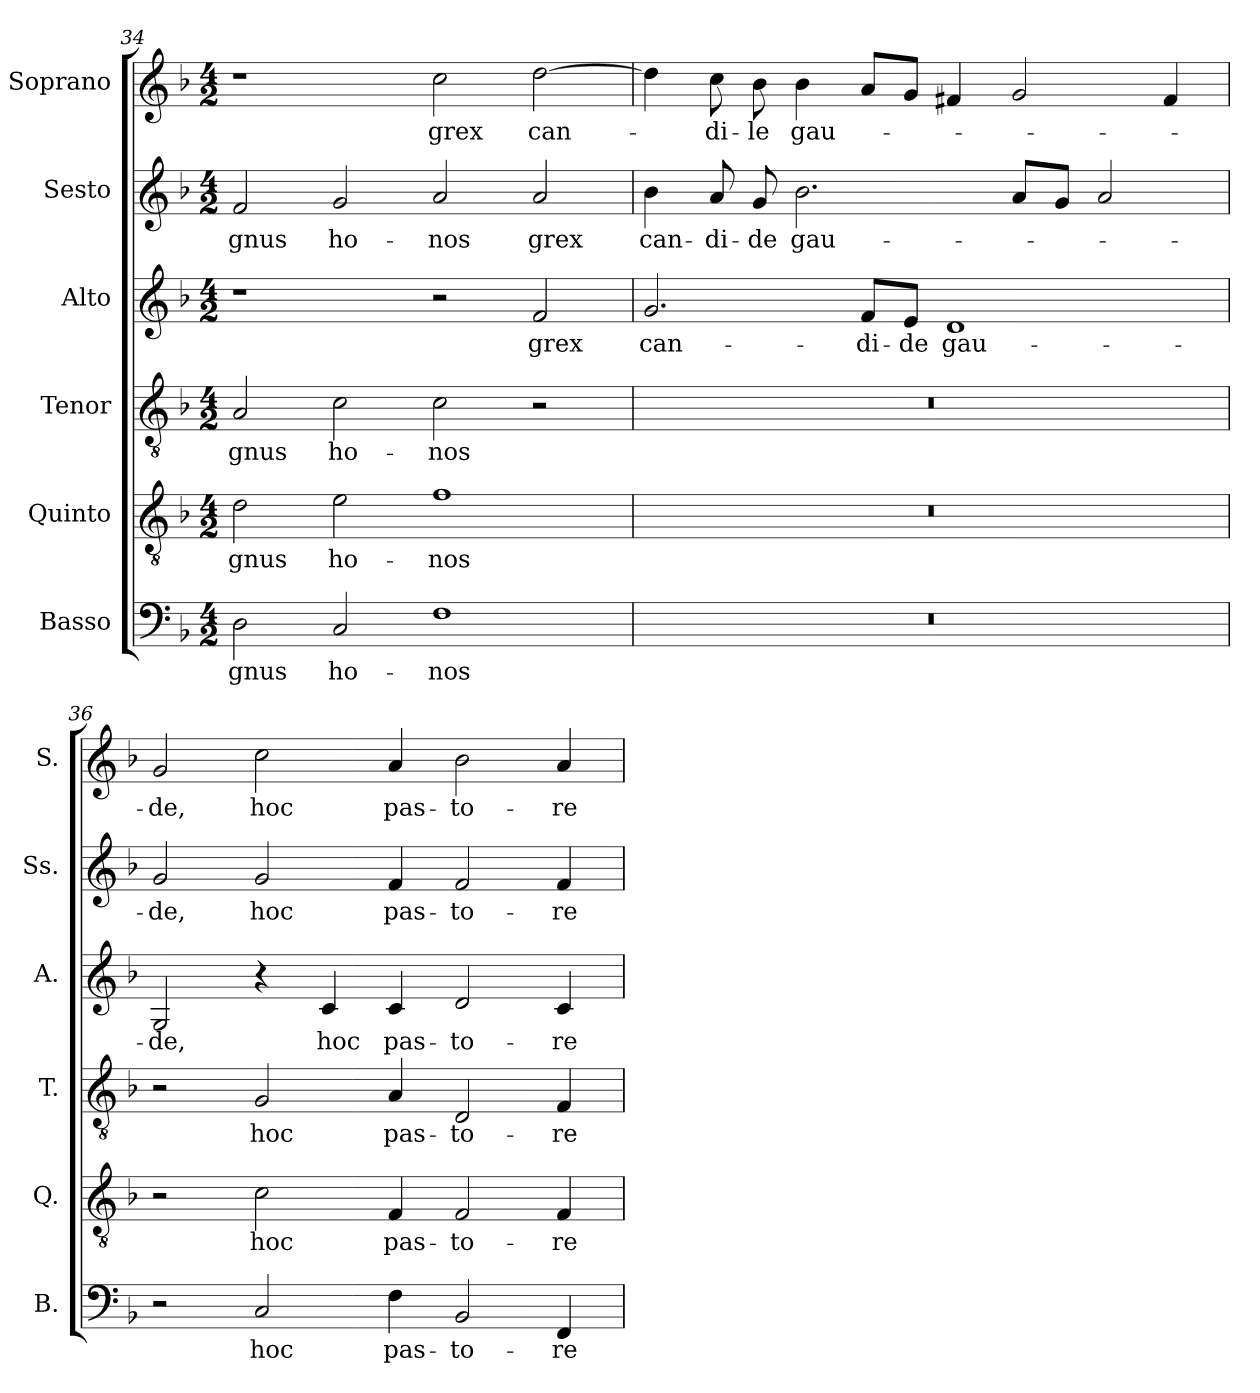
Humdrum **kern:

**kern	**text	**kern	**text	**kern	**text	**kern	**text	**kern	**text	**kern	**text
*part6	*part6	*part5	*part5	*part4	*part4	*part3	*part3	*part2	*part2	*part1	*part1
*staff6	*staff6	*staff5	*staff5	*staff4	*staff4	*staff3	*staff3	*staff2	*staff2	*staff1	*staff1
*I"Basso	*	*I"Quinto	*	*I"Tenor	*	*I"Alto	*	*I"Sesto	*	*I"Soprano	*
*I'B.	*	*I'Q.	*	*I'T.	*	*I'A.	*	*I'Ss.	*	*I'S.	*
*clefF4	*	*clefGv2	*	*clefGv2	*	*clefG2	*	*clefG2	*	*clefG2	*
*	*	*ITrd7c12	*	*ITrd7c12	*	*	*	*	*	*	*
*k[b-]	*	*k[b-]	*	*k[b-]	*	*k[b-]	*	*k[b-]	*	*k[b-]	*
*F:	*	*F:	*	*F:	*	*F:	*	*F:	*	*F:	*
*M4/2	*	*M4/2	*	*M4/2	*	*M4/2	*	*M4/2	*	*M4/2	*
=34	=34	=34	=34	=34	=34	=34	=34	=34	=34	=34	=34
!	!LO:LY:b:color=#000000	!	!	!	!	!	!	!	!	!	!
!	!	!	!LO:LY:b:color=#000000	!	!	!	!	!	!	!	!
!	!	!	!	!	!LO:LY:b:color=#000000	!	!	!	!	!	!
!	!	!	!	!	!	!	!	!	!LO:LY:b:color=#000000	!	!
2Di\	-gnus	2Di\	-gnus	2AAi/	-gnus	1r	.	2fi/	-gnus	1r	.
!	!LO:LY:b:color=#000000	!	!	!	!	!	!	!	!	!	!
!	!	!	!LO:LY:b:color=#000000	!	!	!	!	!	!	!	!
!	!	!	!	!	!LO:LY:b:color=#000000	!	!	!	!	!	!
!	!	!	!	!	!	!	!	!	!LO:LY:b:color=#000000	!	!
2Ci/	ho-	2Ei\	ho-	2Ci\	ho-	.	.	2gi/	ho-	.	.
!	!LO:LY:b:color=#000000	!	!	!	!	!	!	!	!	!	!
!	!	!	!LO:LY:b:color=#000000	!	!	!	!	!	!	!	!
!	!	!	!	!	!LO:LY:b:color=#000000	!	!	!	!	!	!
!	!	!	!	!	!	!	!	!	!LO:LY:b:color=#000000	!	!
!	!	!	!	!	!	!	!	!	!	!	!LO:LY:b:color=#000000
1Fi	-nos	1Fi	-nos	2Ci\	-nos	2r	.	2ai/	-nos	2cci\	grex
!	!	!	!	!	!	!	!LO:LY:b:color=#000000	!	!	!	!
!	!	!	!	!	!	!	!	!	!LO:LY:b:color=#000000	!	!
!	!	!	!	!	!	!	!	!	!	!	!LO:LY:b:color=#000000
.	.	.	.	2r	.	2fi/	grex	2ai/	grex	[2ddi\	can-
=35	=35	=35	=35	=35	=35	=35	=35	=35	=35	=35	=35
!LO:N:vis=1	!	!LO:N:vis=1	!	!LO:N:vis=1	!	!	!	!	!	!	!
!	!	!	!	!	!	!	!LO:LY:b:color=#000000	!	!	!	!
!	!	!	!	!	!	!	!	!	!LO:LY:b:color=#000000	!	!
0r	.	0r	.	0r	.	2.gi/	can-	4b-i\	can-	4ddi\]	.
!	!	!	!	!	!	!	!	!	!LO:LY:b:color=#000000	!	!
!	!	!	!	!	!	!	!	!	!	!	!LO:LY:b:color=#000000
.	.	.	.	.	.	.	.	8ai/	-di-	8cci\	-di-
!	!	!	!	!	!	!	!	!	!LO:LY:b:color=#000000	!	!
!	!	!	!	!	!	!	!	!	!	!	!LO:LY:b:color=#000000
.	.	.	.	.	.	.	.	8gi/	-de	8b-i\	-le
!	!	!	!	!	!	!	!	!	!LO:LY:b:color=#000000	!	!
!	!	!	!	!	!	!	!	!	!	!	!LO:LY:b:color=#000000
.	.	.	.	.	.	.	.	2.b-i\	gau-	4b-i\	gau-
!	!	!	!	!	!	!	!LO:LY:b:color=#000000	!	!	!	!
.	.	.	.	.	.	8fi/L	-di-	.	.	8ai/L	.
!	!	!	!	!	!	!	!LO:LY:b:color=#000000	!	!	!	!
.	.	.	.	.	.	8ei/J	-de	.	.	8gi/J	.
!	!	!	!	!	!	!	!LO:LY:b:color=#000000	!	!	!	!
.	.	.	.	.	.	1di	gau-	.	.	4f#Xi/	.
.	.	.	.	.	.	.	.	8ai/L	.	2gi/	.
.	.	.	.	.	.	.	.	8gi/J	.	.	.
.	.	.	.	.	.	.	.	2ai/	.	.	.
.	.	.	.	.	.	.	.	.	.	4f#i/	.
=36	=36	=36	=36	=36	=36	=36	=36	=36	=36	=36	=36
!	!	!	!	!	!	!	!LO:LY:b:color=#000000	!	!	!	!
!	!	!	!	!	!	!	!	!	!LO:LY:b:color=#000000	!	!
!	!	!	!	!	!	!	!	!	!	!	!LO:LY:b:color=#000000
2r	.	2r	.	2r	.	2Gi/	-de,	2gi/	-de,	2gi/	-de,
!	!LO:LY:b:color=#000000	!	!	!	!	!	!	!	!	!	!
!	!	!	!LO:LY:b:color=#000000	!	!	!	!	!	!	!	!
!	!	!	!	!	!LO:LY:b:color=#000000	!	!	!	!	!	!
!	!	!	!	!	!	!	!	!	!LO:LY:b:color=#000000	!	!
!	!	!	!	!	!	!	!	!	!	!	!LO:LY:b:color=#000000
2Ci/	hoc	2Ci\	hoc	2GGi/	hoc	4r	.	2gi/	hoc	2cci\	hoc
!	!	!	!	!	!	!	!LO:LY:b:color=#000000	!	!	!	!
.	.	.	.	.	.	4ci/	hoc	.	.	.	.
!	!LO:LY:b:color=#000000	!	!	!	!	!	!	!	!	!	!
!	!	!	!LO:LY:b:color=#000000	!	!	!	!	!	!	!	!
!	!	!	!	!	!LO:LY:b:color=#000000	!	!	!	!	!	!
!	!	!	!	!	!	!	!LO:LY:b:color=#000000	!	!	!	!
!	!	!	!	!	!	!	!	!	!LO:LY:b:color=#000000	!	!
!	!	!	!	!	!	!	!	!	!	!	!LO:LY:b:color=#000000
4Fi\	pas-	4FFi/	pas-	4AAi/	pas-	4ci/	pas-	4fi/	pas-	4ai/	pas-
!	!LO:LY:b:color=#000000	!	!	!	!	!	!	!	!	!	!
!	!	!	!LO:LY:b:color=#000000	!	!	!	!	!	!	!	!
!	!	!	!	!	!LO:LY:b:color=#000000	!	!	!	!	!	!
!	!	!	!	!	!	!	!LO:LY:b:color=#000000	!	!	!	!
!	!	!	!	!	!	!	!	!	!LO:LY:b:color=#000000	!	!
!	!	!	!	!	!	!	!	!	!	!	!LO:LY:b:color=#000000
2BB-i/	-to-	2FFi/	-to-	2DDi/	-to-	2di/	-to-	2fi/	-to-	2b-i\	-to-
!	!LO:LY:b:color=#000000	!	!	!	!	!	!	!	!	!	!
!	!	!	!LO:LY:b:color=#000000	!	!	!	!	!	!	!	!
!	!	!	!	!	!LO:LY:b:color=#000000	!	!	!	!	!	!
!	!	!	!	!	!	!	!LO:LY:b:color=#000000	!	!	!	!
!	!	!	!	!	!	!	!	!	!LO:LY:b:color=#000000	!	!
!	!	!	!	!	!	!	!	!	!	!	!LO:LY:b:color=#000000
4FFi/	-re	4FFi/	-re	4FFi/	-re	4ci/	-re	4fi/	-re	4ai/	-re
=	=	=	=	=	=	=	=	=	=	=	=
*-	*-	*-	*-	*-	*-	*-	*-	*-	*-	*-	*-
